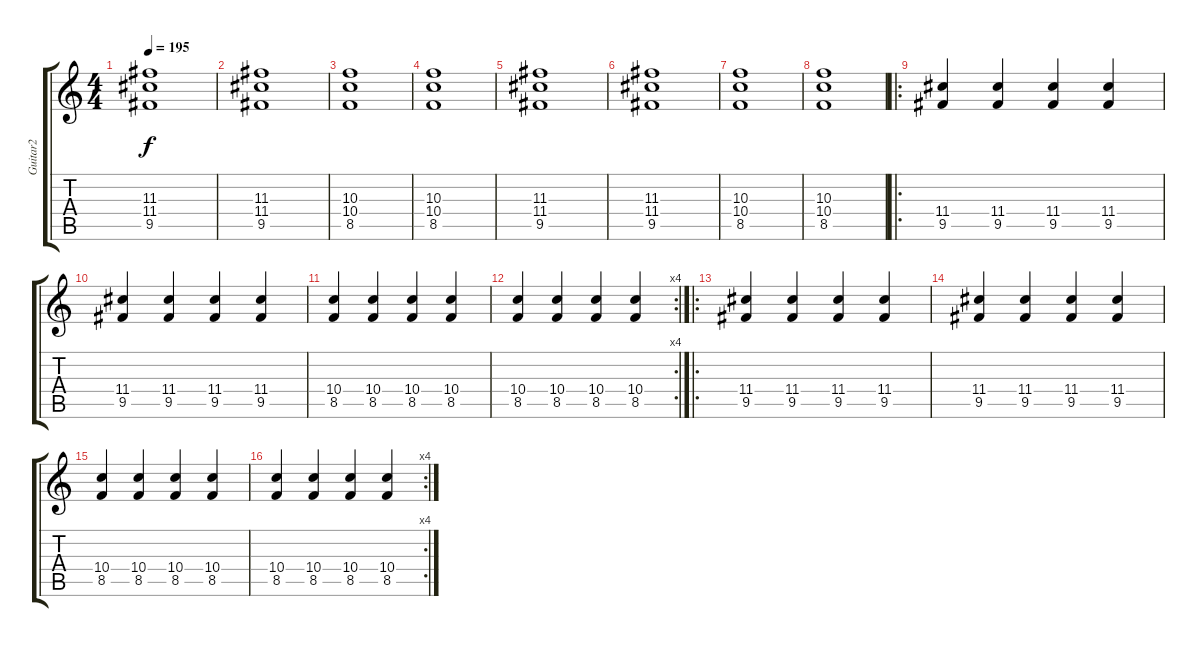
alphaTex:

\track ("Guitar2" "Guitar2") {instrument overdrivenguitar}
\staff {score tabs}
\tuning (E4 B3 G3 D3 A2 E2) {hide}
\ts (4 4)
\tempo 195
\clef g2
\ks c
(11.3 11.4 9.5).1{dy f} |
(11.3 11.4 9.5).1 |
(10.3 10.4 8.5).1 |
(10.3 10.4 8.5).1 |
(11.3 11.4 9.5).1 |
(11.3 11.4 9.5).1 |
(10.3 10.4 8.5).1 |
(10.3 10.4 8.5).1 |
\ro
(11.4 9.5).4 (11.4 9.5).4 (11.4 9.5).4 (11.4 9.5).4 |
(11.4 9.5).4 (11.4 9.5).4 (11.4 9.5).4 (11.4 9.5).4 |
(10.4 8.5).4 (10.4 8.5).4 (10.4 8.5).4 (10.4 8.5).4 |
\rc 4
(10.4 8.5).4 (10.4 8.5).4 (10.4 8.5).4 (10.4 8.5).4 |
\ro
(11.4 9.5).4 (11.4 9.5).4 (11.4 9.5).4 (11.4 9.5).4 |
(11.4 9.5).4 (11.4 9.5).4 (11.4 9.5).4 (11.4 9.5).4 |
(10.4 8.5).4 (10.4 8.5).4 (10.4 8.5).4 (10.4 8.5).4 |
\rc 4
(10.4 8.5).4 (10.4 8.5).4 (10.4 8.5).4 (10.4 8.5).4
